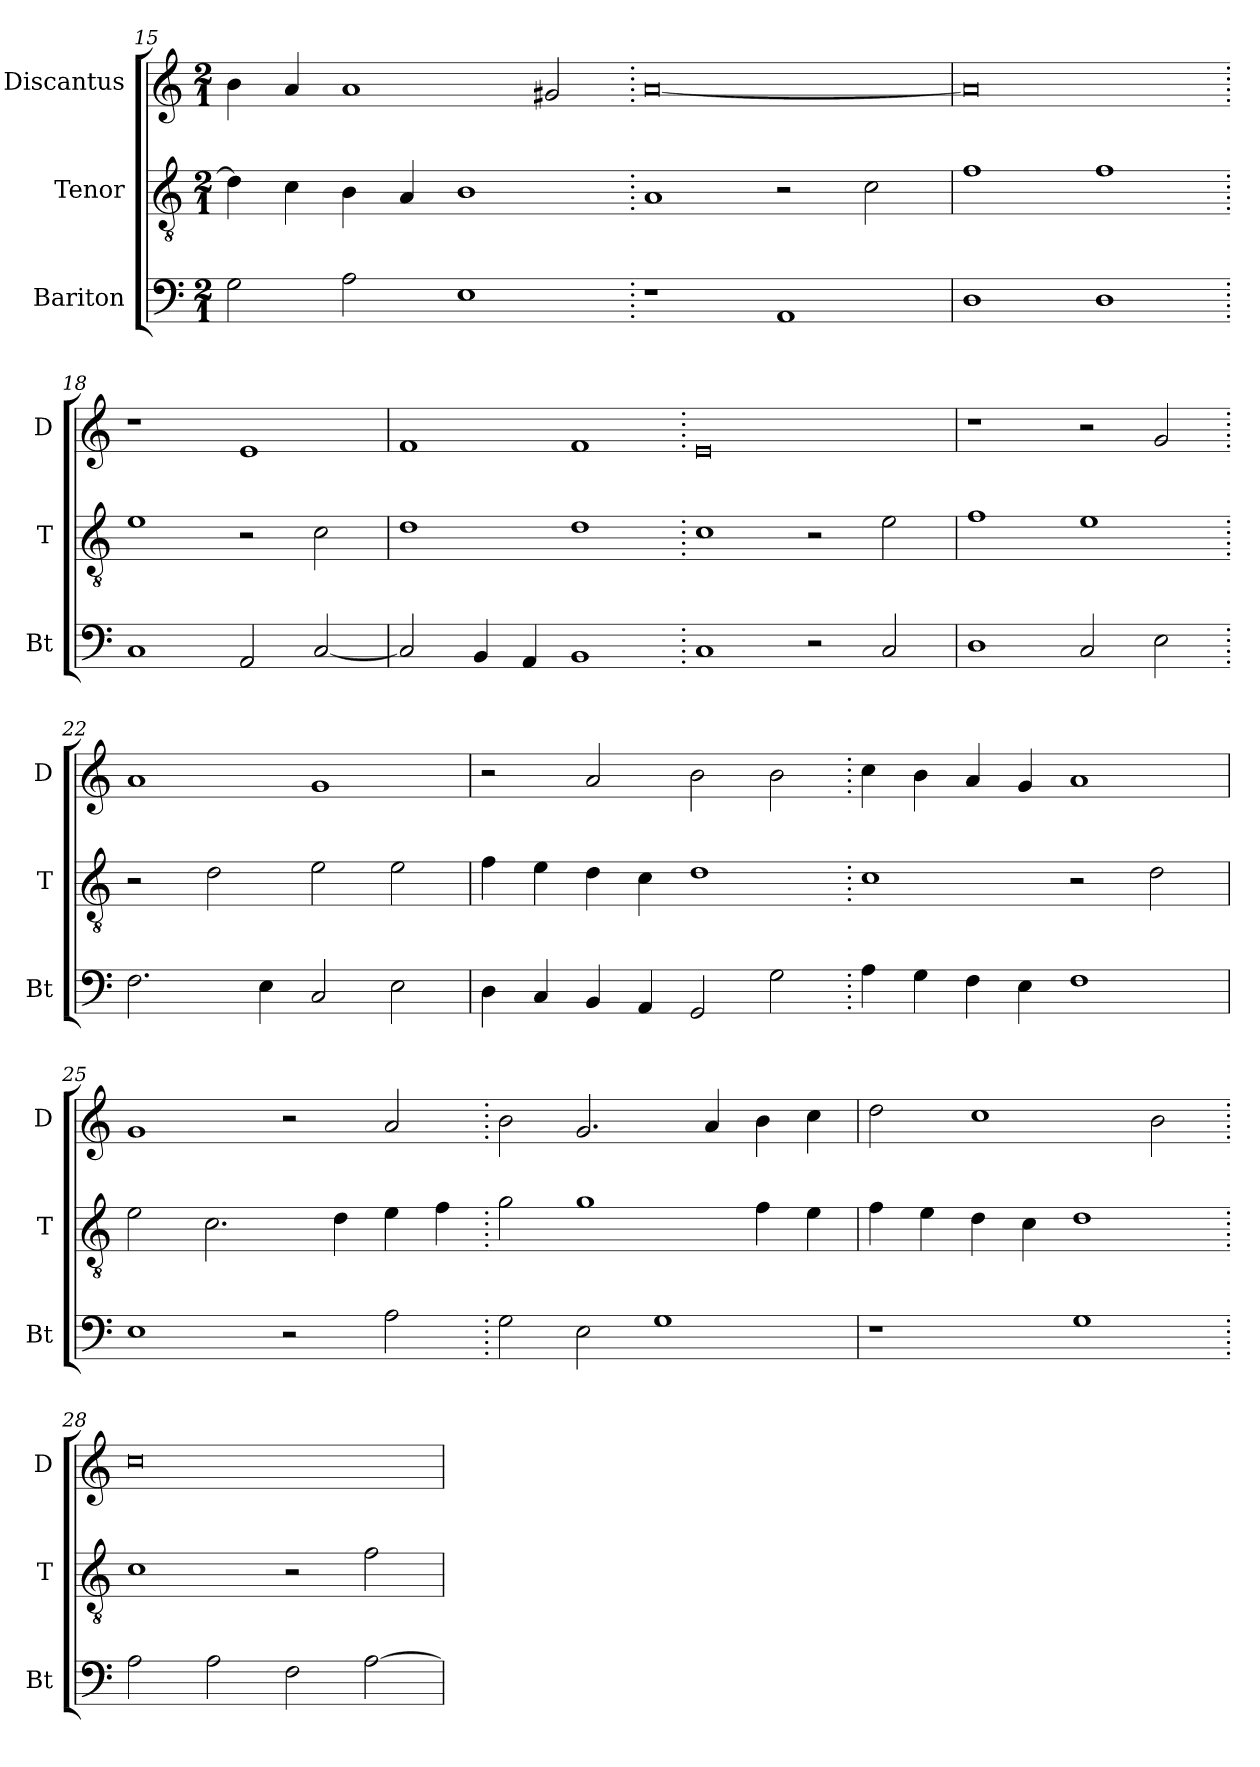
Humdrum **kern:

**kern	**kern	**kern
*part3	*part2	*part1
*staff3	*staff2	*staff1
*I"Bariton	*I"Tenor	*I"Discantus
*I'Bt	*I'T	*I'D
*clefF4	*clefGv2	*clefG2
*k[]	*k[]	*k[]
*M2/1	*M2/1	*M2/1
=15	=15	=15
2G\	4d\]	4b\
.	4c\	4a/
2A\	4B\	1a
.	4A/	.
1E	1B	.
.	.	2g#X/
=16.	=16.	=16.
1r	1A	[0a
1AA	2r	.
.	2c\	.
=17	=17	=17
1D	1f	0a]
1D	1f	.
=18.	=18.	=18.
1C	1e	1r
2AA/	2r	1e
[2C/	2c\	.
=19	=19	=19
2C/]	1d	1f
4BB/	.	.
4AA/	.	.
1BB	1d	1f
=20.	=20.	=20.
1C	1c	0e
2r	2r	.
2C/	2e\	.
=21	=21	=21
1D	1f	1r
2C/	1e	2r
2E\	.	2g/
=22.	=22.	=22.
2.F\	2r	1a
.	2d\	.
4E\	.	.
2C/	2e\	1g
2E\	2e\	.
=23	=23	=23
4D\	4f\	2r
4C/	4e\	.
4BB/	4d\	2a/
4AA/	4c\	.
2GG/	1d	2b\
2G\	.	2b\
=24.	=24.	=24.
4A\	1c	4cc\
4G\	.	4b\
4F\	.	4a/
4E\	.	4g/
1F	2r	1a
.	2d\	.
=25	=25	=25
1E	2e\	1g
.	2.c\	.
2r	.	2r
.	4d\	.
2A\	4e\	2a/
.	4f\	.
=26.	=26.	=26.
2G\	2g\	2b\
2E\	1g	2.g/
1G	.	.
.	.	4a/
.	4f\	4b\
.	4e\	4cc\
=27	=27	=27
1r	4f\	2dd\
.	4e\	.
.	4d\	1cc
.	4c\	.
1G	1d	.
.	.	2b\
=28.	=28.	=28.
2A\	1c	0cc
2A\	.	.
2F\	2r	.
[2A\	2f\	.
=	=	=
*-	*-	*-
